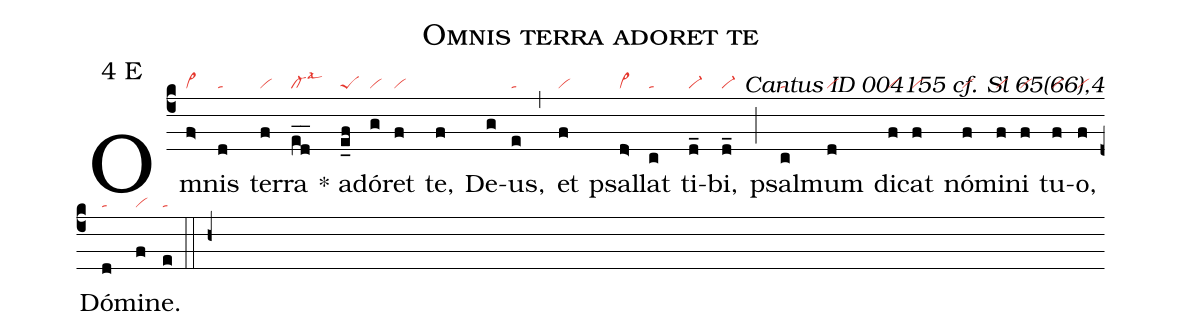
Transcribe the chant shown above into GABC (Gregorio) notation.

name: Omnis terra adoret te;
mode: 4;
mode-differentia: E;
commentary: Cantus ID 004155 cf. Sl 65(66),4;
nabc-lines: 1;
%%
(c4)

Om(f>|vi>)nis(d|ta) ter(f|vi)ra(ed__|cl-lsal3) * ad(e_f|peS)ó(g|vi)ret(f|vi) te,(f) De(g)us,(e|ta) (,) et(f|vi) psal(d>|vi>)lat(c|ta) ti(d_|vi-)bi,(d_|vi-) (;) psal(c|ta)mum(d|vi) di(f|vi)cat(f|vi) nó(f|vi)mi(f|vi)ni(f|vi) tu(f|vi)o,(f|vi) Dó(d|ta)mi(f|vi)ne.(e|ta)

(::)

(h+)
